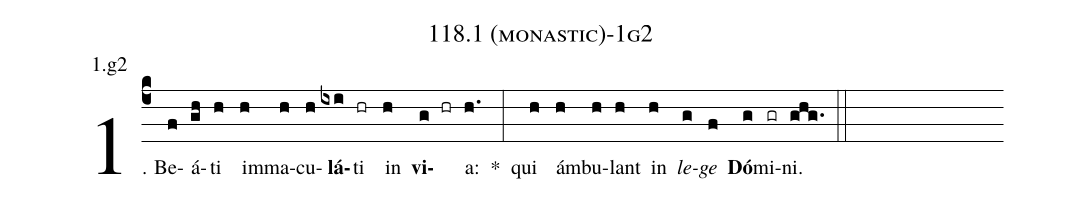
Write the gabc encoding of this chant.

name: 118.1 (monastic)-1g2;
annotation: 1.g2;
%%
(c4)1. Be(f)á(gh)ti(h) im(h)ma(h)cu(h)<b>lá</b>(ixi)ti(hr) in(h) <b>vi</b>(g hr)a:(h.) *(:) qui(h) ám(h)bu(h)lant(h) in(h) <i>le</i>(g)<i>ge</i>(f) <b>Dó</b>(g)mi(gr)ni.(ghg.) (::)
